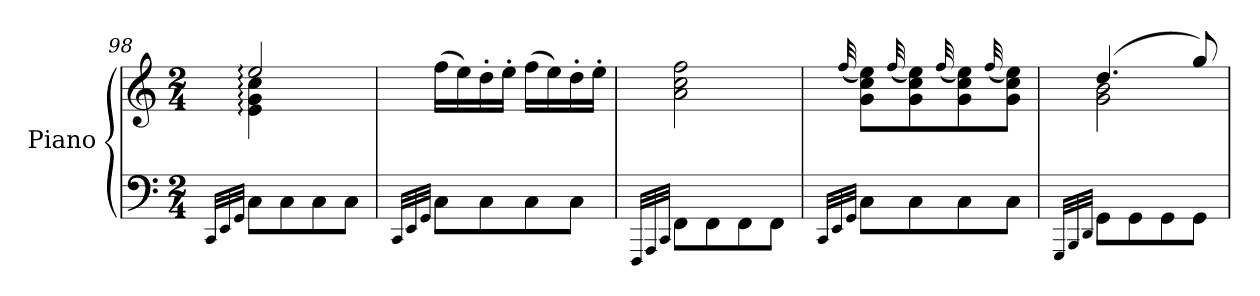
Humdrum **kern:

**kern	**kern
*part1	*part1
*staff2	*staff1
*I"Piano	*
*I'Pno	*
*clefF4	*clefG2
*k[]	*k[]
*C:	*C:
*M2/4	*M2/4
=98	=98
32qCC/LLL	.
32qEE/	.
32qGG/JJJ	.
*	*^
8C\L	2ee:/	4e\: 4g\: 4cc\:
8C\	.	.
8C\	.	4ryy
8C\J	.	.
*	*v	*v
=99	=99
32qCC/LLL	.
32qEE/	.
32qGG/JJJ	.
8C\L	(>16ff\LL
.	16ee\)
8C\	16dd'>\
.	16ee'>\JJ
8C\	(>16ff\LL
.	16ee\)
8C\J	16dd'>\
.	16ee'>\JJ
=100	=100
32qFFF/LLL	.
32qAAA/	.
32qCC/JJJ	.
8FF\L	2a\ 2cc\ 2ff\
8FF\	.
8FF\	.
8FF\J	.
=101	=101
32qCC/LLL	.
32qEE/	.
32qGG/JJJ	(<32qqff/
8C\L	8g\ 8cc\ 8ee\L)
.	(<32qqff/
8C\	8g\ 8cc\ 8ee\)
.	(<32qqff/
8C\	8g\ 8cc\ 8ee\)
.	(<32qqff/
8C\J	8g\ 8cc\ 8ee\J)
=102	=102
32qGGG/LLL	.
32qBBB/	.
32qDD/JJJ	.
*	*^
8GG\L	(4.dd/	2g\ 2b\
8GG\	.	.
8GG\	.	.
8GG\J	8gg/)	.
*	*v	*v
=	=
*-	*-
